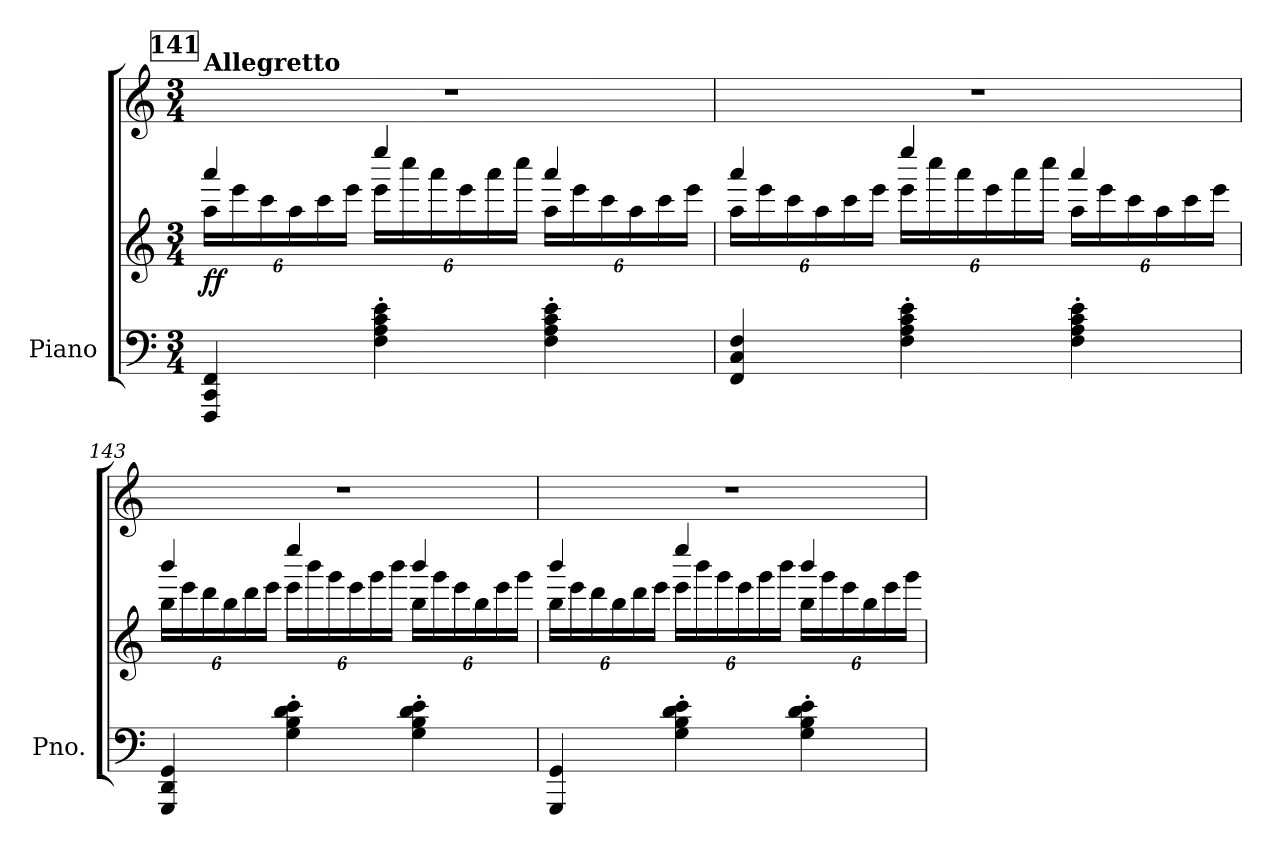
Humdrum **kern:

**kern	**kern	**kern	**dynam
*part1	*part1	*part1	*part1
*staff3	*staff2	*staff1	*staff1/2/3
*I"Piano	*	*	*
*I'Pno.	*	*	*
*clefF4	*clefG2	*clefG2	*
*k[]	*k[]	*k[]	*
*M3/4	*M3/4	*M3/4	*
*MM112	*MM112	*MM112	*
!!LO:REH:place=s1:a:B:fs=14:t=141
=141	=141	=141	=141
*	*^	*	*
*	*	*Xbrackettup	*	*
!	!	!	!LO:TX:a:B:t=Allegretto	!
!	!	!	!	!LO:DY:b=2
4FFF/ 4CC/ 4FF/	4aaa/	24aa\LL	2.r	ff
.	.	24eee\	.	.
.	.	24ccc\	.	.
.	.	24aa\	.	.
.	.	24ccc\	.	.
.	.	24eee\JJ	.	.
4F\' 4A\' 4c\' 4e\'	4eeee/	24eee\LL	.	.
.	.	24cccc\	.	.
.	.	24aaa\	.	.
.	.	24eee\	.	.
.	.	24aaa\	.	.
.	.	24cccc\JJ	.	.
4F\' 4A\' 4c\' 4e\'	4aaa/	24aa\LL	.	.
.	.	24eee\	.	.
.	.	24ccc\	.	.
.	.	24aa\	.	.
.	.	24ccc\	.	.
.	.	24eee\JJ	.	.
!!LO:LB:g=z
=142	=142	=142	=142	=142
4FF/ 4C/ 4F/	4aaa/	24aa\LL	2.r	.
.	.	24eee\	.	.
.	.	24ccc\	.	.
.	.	24aa\	.	.
.	.	24ccc\	.	.
.	.	24eee\JJ	.	.
4F\' 4A\' 4c\' 4e\'	4eeee/	24eee\LL	.	.
.	.	24cccc\	.	.
.	.	24aaa\	.	.
.	.	24eee\	.	.
.	.	24aaa\	.	.
.	.	24cccc\JJ	.	.
4F\' 4A\' 4c\' 4e\'	4aaa/	24aa\LL	.	.
.	.	24eee\	.	.
.	.	24ccc\	.	.
.	.	24aa\	.	.
.	.	24ccc\	.	.
.	.	24eee\JJ	.	.
=143	=143	=143	=143	=143
4GGG/ 4DD/ 4GG/	4bbb/	24bb\LL	2.r	.
.	.	24eee\	.	.
.	.	24ddd\	.	.
.	.	24bb\	.	.
.	.	24ddd\	.	.
.	.	24eee\JJ	.	.
4G\' 4B\' 4d\' 4e\'	4eeee/	24eee\LL	.	.
.	.	24bbb\	.	.
.	.	24ggg\	.	.
.	.	24eee\	.	.
.	.	24ggg\	.	.
.	.	24bbb\JJ	.	.
4G\' 4B\' 4d\' 4e\'	4bbb/	24bb\LL	.	.
.	.	24ggg\	.	.
.	.	24eee\	.	.
.	.	24bb\	.	.
.	.	24eee\	.	.
.	.	24ggg\JJ	.	.
!!LO:LB:g=z
=144	=144	=144	=144	=144
4GGG/ 4GG/	4bbb/	24bb\LL	2.r	.
.	.	24eee\	.	.
.	.	24ddd\	.	.
.	.	24bb\	.	.
.	.	24ddd\	.	.
.	.	24eee\JJ	.	.
4G\' 4B\' 4d\' 4e\'	4eeee/	24eee\LL	.	.
.	.	24bbb\	.	.
.	.	24ggg\	.	.
.	.	24eee\	.	.
.	.	24ggg\	.	.
.	.	24bbb\JJ	.	.
4G\' 4B\' 4d\' 4e\'	4bbb/	24bb\LL	.	.
.	.	24ggg\	.	.
.	.	24eee\	.	.
.	.	24bb\	.	.
.	.	24eee\	.	.
.	.	24ggg\JJ	.	.
*	*v	*v	*	*
=	=	=	=
*-	*-	*-	*-
